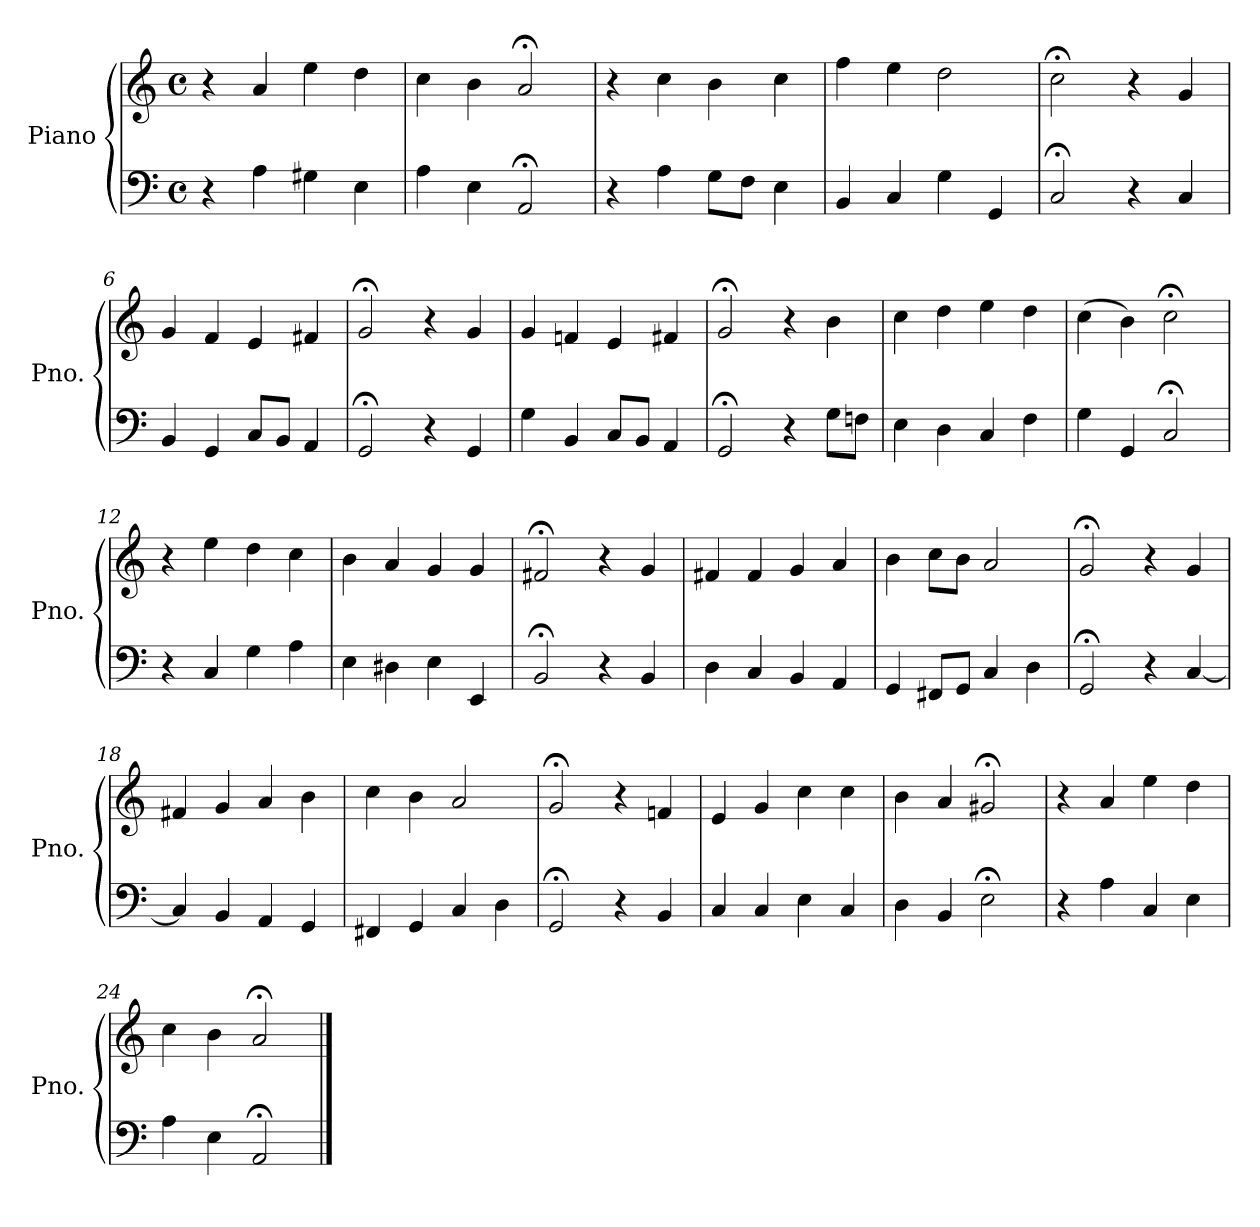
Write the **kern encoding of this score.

**kern	**kern
*part1	*part1
*staff2	*staff1
*I"Piano	*
*I'Pno.	*
*clefF4	*clefG2
*k[]	*k[]
*M4/4	*M4/4
*met(c)	*met(c)
=1	=1
4r	4r
4A\	4a/
4G#X\	4ee\
4E\	4dd\
=2	=2
4A\	4cc\
4E\	4b\
2AA;</	2a;</
=3	=3
4r	4r
4A\	4cc\
8G\L	4b\
8F\J	.
4E\	4cc\
=4	=4
4BB/	4ff\
4C/	4ee\
4G\	2dd\
4GG/	.
=5	=5
2C;</	2cc;<\
4r	4r
4C/	4g/
=6	=6
4BB/	4g/
4GG/	4f/
8C/L	4e/
8BB/J	.
4AA/	4f#X/
=7	=7
2GG;</	2g;</
4r	4r
4GG/	4g/
!!LO:LB:g=z
=8	=8
4G\	4g/
4BB/	4fn/
8C/L	4e/
8BB/J	.
4AA/	4f#X/
=9	=9
2GG;</	2g;</
4r	4r
8G\L	4b\
8Fn\J	.
=10	=10
4E\	4cc\
4D\	4dd\
4C/	4ee\
4F\	4dd\
=11	=11
4G\	(4cc\
4GG/	4b\)
2C;</	2cc;<\
=12	=12
4r	4r
4C/	4ee\
4G\	4dd\
4A\	4cc\
=13	=13
4E\	4b\
4D#X\	4a/
4E\	4g/
4EE/	4g/
=14	=14
2BB;</	2f#X;</
4r	4r
4BB/	4g/
=15	=15
4D\	4f#X/
4C/	4f#/
4BB/	4g/
4AA/	4a/
!!LO:LB:g=z
=16	=16
4GG/	4b\
8FF#X/L	8cc\L
8GG/J	8b\J
4C/	2a/
4D\	.
=17	=17
2GG;</	2g;</
4r	4r
[4C/	4g/
=18	=18
4C/]	4f#X/
4BB/	4g/
4AA/	4a/
4GG/	4b\
=19	=19
4FF#X/	4cc\
4GG/	4b\
4C/	2a/
4D\	.
=20	=20
2GG;</	2g;</
4r	4r
4BB/	4fn/
=21	=21
4C/	4e/
4C/	4g/
4E\	4cc\
4C/	4cc\
=22	=22
4D\	4b\
4BB/	4a/
2E;<\	2g#X;</
=23	=23
4r	4r
4A\	4a/
4C/	4ee\
4E\	4dd\
!!LO:LB:g=z
=24	=24
4A\	4cc\
4E\	4b\
2AA;</	2a;</
==	==
*-	*-
